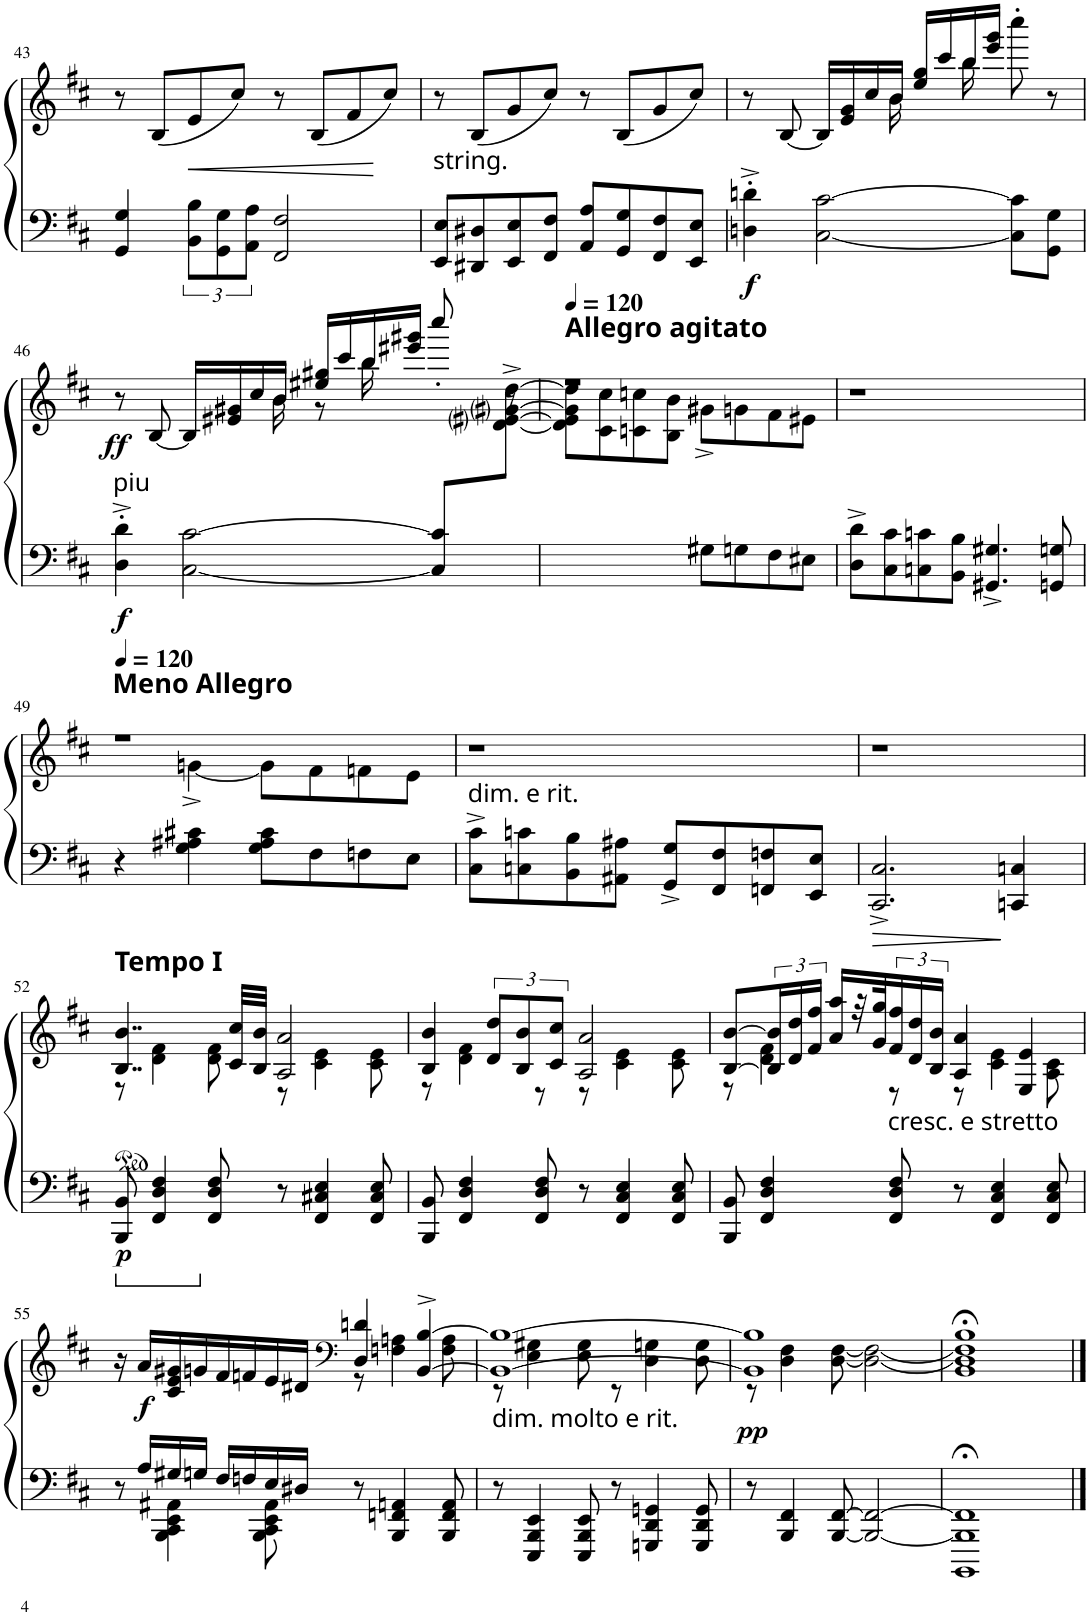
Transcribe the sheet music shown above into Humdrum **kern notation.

**kern	**kern	**dynam
*part1	*part1	*part1
*staff2	*staff1	*staff1/2
*I"Klavier	*	*
*I'Klav.	*	*
!!LO:PB:g=z
*clefF4	*clefG2	*
*k[f#c#]	*k[f#c#]	*
*D:	*D:	*
*M4/4	*M4/4	*
*met(c)	*met(c)	*
=43	=43	=43
4GG/ 4G/	8r	.
.	(8B/L	.
!	!	!LO:HP:b
12BB\ 12B\L	8e/	<
12GG\ 12G\	.	.
.	8cc#/J)	.
12AA\ 12A\J	.	.
2FF#/ 2F#/	8r	.
.	(8B/L	.
.	8f#/	.
.	8cc#/J)	[
=44	=44	=44
!LO:TX:a:t=string.	!	!
8EE/ 8E/L	8r	.
8DD#X/ 8D#X/	(8B/L	.
8EE/ 8E/	8g/	.
8FF#/ 8F#/J	8cc#/J)	.
8AA/ 8A/L	8r	.
8GG/ 8G/	(8B/L	.
8FF#/ 8F#/	8g/	.
8EE/ 8E/J	8cc#/J)	.
=45	=45	=45
*	*^	*
!	!	!	!LO:DY:b=2
4Dn\'^ 4dn\'^	8r	4ryy	f
.	[8B/	.	.
[2C#\ [2c#\	16B/LL]	8ryy	.
.	16e/ 16g/	.	.
.	16cc#/	16ryy	.
.	16b/JJ	16b\	.
.	16ee/ 16gg/LL	8ryy	.
.	16ccc#/	.	.
.	16bb/	16bb\	.
.	16eee/ 16ggg/JJ	16ryy	.
8C#\] 8c#\]L	8cccc#'\	4ryy	.
8GG\ 8G\J	8r	.	.
!!LO:LB:g=z
=46	=46	=46	=46
*	*	*^	*
!LO:TX:a:t=piu	!	!	!	!
!	!	!	!	!LO:DY:b=2
!	!	!	!	!LO:DY:n=1:b
4D\'^ 4d\'^	8r	4ryy	2..ryy	f ff
.	[8B/	.	.	.
[2C#\ [2c#\	16B/LL]	8ryy	.	.
.	16e#X/ 16g#X/	.	.	.
.	16cc#/	16ryy	.	.
.	16b/JJ	16b\	.	.
.	16ee#X/ 16gg#X/LL	8r	.	.
.	16ccc#/	.	.	.
.	16bb/	16bb\	.	.
.	16eee#X/ 16ggg#X/JJ	16ryy	.	.
8C#/] 8c#/]L	8cccc#'/	4ryy	.	.
8ryy	8r	.	[8d\^ [8e#i\^ [8g#i\^ [8dd\^J	.
=47	=47	=47	=47	=47
*	*MM120	*	*	*
!	!LO:TX:a:B:t=Allegro agitato	!	!	!
2ryy	1r	2ryy	8d\] 8e#\] 8g#\] 8dd\]L	.
.	.	.	8c#\ 8cc#\	.
.	.	.	8cn\ 8ccn\	.
.	.	.	8B\ 8b\J	.
8G#X\L	.	8g#X^\L	2ryy	.
8Gn\	.	8gn\	.	.
8F#\	.	8f#\	.	.
8E#X\J	.	8e#X\J	.	.
*	*v	*v	*v	*
=48	=48	=48
8D\^ 8d\^L	1r	.
8C#\ 8c#\	.	.
8Cn\ 8cn\	.	.
8BB\ 8B\J	.	.
4.GG#X/^ 4.G#X/^	.	.
8GGn/ 8Gn/	.	.
!!LO:LB:g=z
=49	=49	=49
*	*MM120	*
*	*^	*
!	!LO:TX:a:B:t=Meno Allegro	!	!
4r	1r	4ryy	.
4G\ 4A#X\ 4c#X\	.	[4gn^\	.
8G\ 8A#\ 8c#\L	.	8g\L]	.
8F#\	.	8f#\	.
8Fn\	.	8fn\	.
8E\J	.	8e\J	.
=50	=50	=50	=50
!LO:TX:a:t=dim. e rit.	!	!	!
*	*v	*v	*
8C#\^ 8c#\^L	1r	.
8Cn\ 8cn\	.	.
8BB\ 8B\	.	.
8AA#X\ 8A#X\J	.	.
8GG/^ 8G/^L	.	.
8FF#/ 8F#/	.	.
8FFn/ 8Fn/	.	.
8EE/ 8E/J	.	.
=51	=51	=51
2.CC#/^ 2.C#/^	1r	.
4CCn/ 4Cn/	.	.
!!LO:LB:g=z
=52	=52	=52
*	*^	*
!	!LO:TX:a:B:t=Tempo I	!	!
!	!	!	!LO:DY:b=2
8BBB/ 8BB/	4..B/ 4..b/	8r	p
4FF#/ 4D/ 4F#/	.	4d\ 4f#\	.
8FF#/ 8D/ 8F#/	.	8d\ 8f#\	.
.	32c#/ 32cc#/LLL	.	.
.	32B/ 32b/JJJ	.	.
8r	2A/ 2a/	8r	.
4FF#/ 4C#X/ 4E/	.	4c#\ 4e\	.
8FF#/ 8C#/ 8E/	.	8c#\ 8e\	.
=53	=53	=53	=53
8BBB/ 8BB/	4B/ 4b/	8r	.
4FF#/ 4D/ 4F#/	.	4d\ 4f#\	.
.	12d/ 12dd/L	.	.
.	12B/ 12b/	.	.
8FF#/ 8D/ 8F#/	.	8r	.
.	12c#/ 12cc#/J	.	.
8r	2A/ 2a/	8r	.
4FF#/ 4C#/ 4E/	.	4c#\ 4e\	.
8FF#/ 8C#/ 8E/	.	8c#\ 8e\	.
=54	=54	=54	=54
8BBB/ 8BB/	[8B/ [8b/L	8r	.
4FF#/ 4D/ 4F#/	24B/] 24b/]L	4d\ 4f#\	.
.	24d/ 24dd/	.	.
.	24f#/ 24ff#/JJ	.	.
.	16a/ 16aa/LL	.	.
.	32r	.	.
.	32g/ 32gg/J	.	.
!LO:TX:a:t=cresc. e stretto	!	!	!
8FF#/ 8D/ 8F#/	24f#/ 24ff#/	8r	.
.	24d/ 24dd/	.	.
.	24B/ 24b/JJ	.	.
8r	4A/ 4a/	8r	.
4FF#/ 4C#/ 4E/	.	4c#\ 4e\	.
.	4E/ 4e/	.	.
8FF#/ 8C#/ 8E/	.	8A\ 8c#\	.
!!LO:LB:g=z	!!
=55	=55	=55	=55
*^	*	*	*
16ryy	8r	16r	16ryy	.
!	!	!	!	!LO:DY:b
16A/LL	.	16a/LL	4..ryy	f
16G#X/	4BBB\ 4CC#\ 4EE\ 4AA#X\	16c#/ 16e/ 16g#X/	.	.
16Gn/JJ	.	16gn/	.	.
16F#/LL	.	16f#/	.	.
16Fn/	.	16fn/	.	.
16E/	8BBB\ 8CC#\ 8EE\ 8AA#\	16e/	.	.
16D#X/JJ	.	16d#X/JJ	.	.
*	*	*clefF4	*	*
2ryy	8r	4D/ 4dn/	8r	.
.	4BBB/ 4FFn/ 4AAn/	.	4Fn\ 4An\	.
.	.	[4BB/^ [4B/^	.	.
.	8BBB/ 8FF/ 8AA/	.	8F\ 8A\	.
=56	=56	=56	=56	=56
!LO:TX:a:t=dim. molto e rit.	!	!	!	!
*v	*v	*	*	*
8r	1BB_ 1B_	8r	.
4EEE/ 4BBB/ 4EE/	.	4E\ 4G#X\	.
8EEE/ 8BBB/ 8EE/	.	8E\ 8G#\	.
8r	.	8r	.
4GGGn/ 4DD/ 4GGn/	.	4D\ 4Gn\	.
8GGG/ 8DD/ 8GG/	.	8D\ 8G\	.
=57	=57	=57	=57
!	!	!	!LO:DY:b
8r	1BB] 1B]	8r	pp
4BBB/ 4FF#/	.	4D\ 4F#\	.
[8BBB/ [8FF#/	.	[8D\ [8F#\	.
2BBB/_ 2FF#/_	.	2D\_ 2F#\_	.
*	*v	*v	*
=58	=58	=58
1BBBB;< 1BBB];< 1FF#];<	1BB;< 1D];< 1F#];< 1B;<	.
==	==	==
*-	*-	*-
